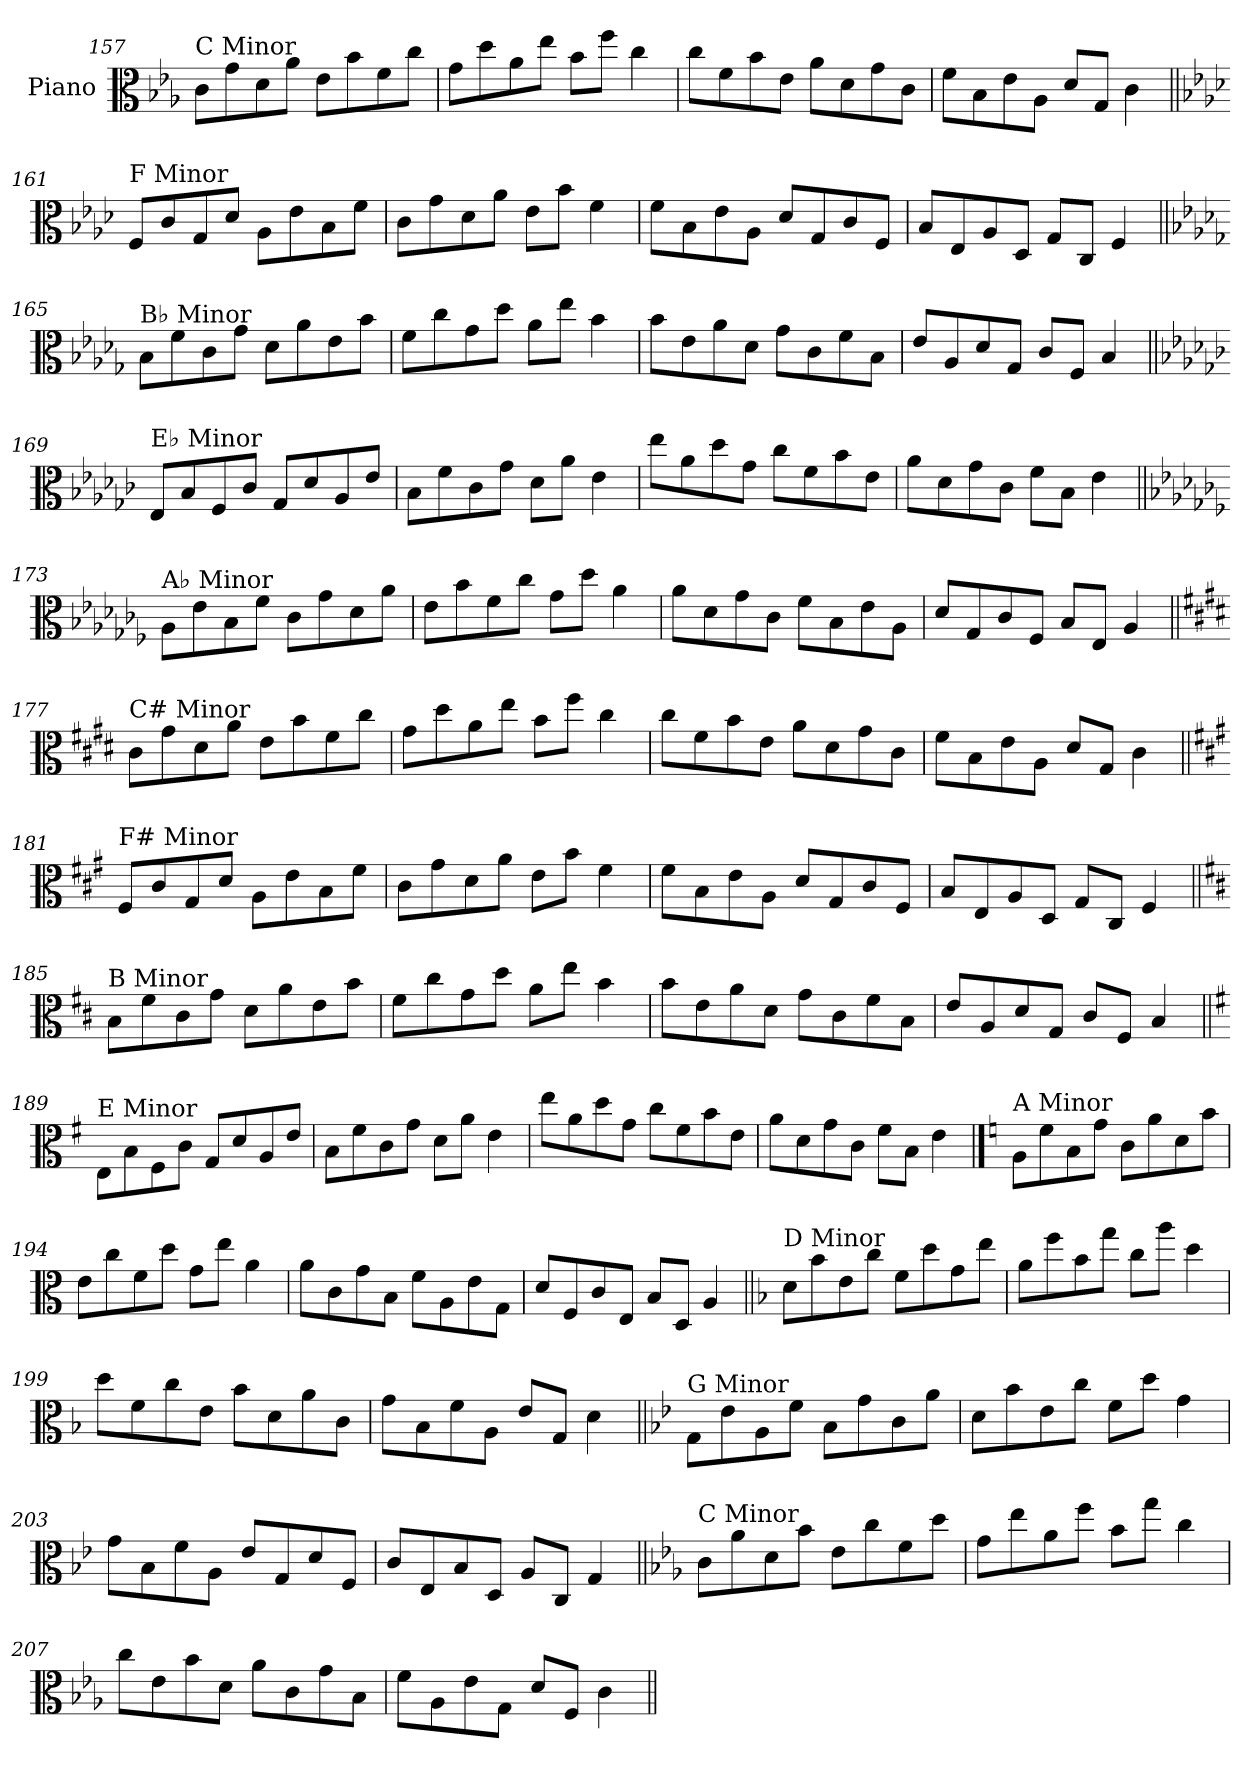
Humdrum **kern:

**kern
*part1
*staff1
*I"Piano
*I'Pno.
!!LO:LB:g=z
*clefC3
*k[b-e-a-]
=157
!LO:TX:a:t=C Minor
8c\L
8g\
8d\
8a-\J
8e-\L
8b-\
8f\
8cc\J
=158
8g\L
8dd\
8a-\
8ee-\J
8b-\L
8ff\J
4cc\
=159
8cc\L
8f\
8b-\
8e-\J
8a-\L
8d\
8g\
8c\J
=160
8f\L
8B-\
8e-\
8A-\J
8d/L
8G/J
4c\
!!LO:LB:g=z
=161||
*k[b-e-a-d-]
!LO:TX:a:t=F Minor
8F/L
8c/
8G/
8d-/J
8A-\L
8e-\
8B-\
8f\J
=162
8c\L
8g\
8d-\
8a-\J
8e-\L
8b-\J
4f\
=163
8f\L
8B-\
8e-\
8A-\J
8d-/L
8G/
8c/
8F/J
=164
8B-/L
8E-/
8A-/
8D-/J
8G/L
8C/J
4F/
!!LO:LB:g=z
=165||
*k[b-e-a-d-g-]
!LO:TX:a:t=B♭ Minor
8B-\L
8f\
8c\
8g-\J
8d-\L
8a-\
8e-\
8b-\J
=166
8f\L
8cc\
8g-\
8dd-\J
8a-\L
8ee-\J
4b-\
=167
8b-\L
8e-\
8a-\
8d-\J
8g-\L
8c\
8f\
8B-\J
=168
8e-/L
8A-/
8d-/
8G-/J
8c/L
8F/J
4B-/
!!LO:PB:g=z
=169||
*k[b-e-a-d-g-c-]
!LO:TX:a:t=E♭ Minor
8E-/L
8B-/
8F/
8c-/J
8G-/L
8d-/
8A-/
8e-/J
=170
8B-\L
8f\
8c-\
8g-\J
8d-\L
8a-\J
4e-\
=171
8ee-\L
8a-\
8dd-\
8g-\J
8cc-\L
8f\
8b-\
8e-\J
=172
8a-\L
8d-\
8g-\
8c-\J
8f\L
8B-\J
4e-\
!!LO:LB:g=z
=173||
*k[b-e-a-d-g-c-f-]
!LO:TX:a:t=A♭ Minor
8A-\L
8e-\
8B-\
8f-\J
8c-\L
8g-\
8d-\
8a-\J
=174
8e-\L
8b-\
8f-\
8cc-\J
8g-\L
8dd-\J
4a-\
=175
8a-\L
8d-\
8g-\
8c-\J
8f-\L
8B-\
8e-\
8A-\J
=176
8d-/L
8G-/
8c-/
8F-/J
8B-/L
8E-/J
4A-/
!!LO:LB:g=z
=177||
*k[f#c#g#d#]
!LO:TX:a:t=C# Minor
8c#\L
8g#\
8d#\
8a\J
8e\L
8b\
8f#\
8cc#\J
=178
8g#\L
8dd#\
8a\
8ee\J
8b\L
8ff#\J
4cc#\
=179
8cc#\L
8f#\
8b\
8e\J
8a\L
8d#\
8g#\
8c#\J
=180
8f#\L
8B\
8e\
8A\J
8d#/L
8G#/J
4c#\
!!LO:LB:g=z
=181||
*k[f#c#g#]
!LO:TX:a:t=F# Minor
8F#/L
8c#/
8G#/
8d/J
8A\L
8e\
8B\
8f#\J
=182
8c#\L
8g#\
8d\
8a\J
8e\L
8b\J
4f#\
=183
8f#\L
8B\
8e\
8A\J
8d/L
8G#/
8c#/
8F#/J
=184
8B/L
8E/
8A/
8D/J
8G#/L
8C#/J
4F#/
!!LO:LB:g=z
=185||
*k[f#c#]
!LO:TX:a:t=B Minor
8B\L
8f#\
8c#\
8g\J
8d\L
8a\
8e\
8b\J
=186
8f#\L
8cc#\
8g\
8dd\J
8a\L
8ee\J
4b\
=187
8b\L
8e\
8a\
8d\J
8g\L
8c#\
8f#\
8B\J
=188
8e/L
8A/
8d/
8G/J
8c#/L
8F#/J
4B/
!!LO:LB:g=z
=189||
*k[f#]
!LO:TX:a:t=E Minor
8E\L
8B\
8F#\
8c\J
8G/L
8d/
8A/
8e/J
=190
8B\L
8f#\
8c\
8g\J
8d\L
8a\J
4e\
=191
8ee\L
8a\
8dd\
8g\J
8cc\L
8f#\
8b\
8e\J
=192
8a\L
8d\
8g\
8c\J
8f#\L
8B\J
4e\
!!LO:PB:g=z
==193
*k[]
!LO:TX:a:t=A Minor
8A\L
8f\
8B\
8g\J
8c\L
8a\
8d\
8b\J
=194
8e\L
8cc\
8f\
8dd\J
8g\L
8ee\J
4a\
=195
8a\L
8c\
8g\
8B\J
8f\L
8A\
8e\
8G\J
=196
8d/L
8F/
8c/
8E/J
8B/L
8D/J
4A/
!!LO:LB:g=z
=197||
*k[b-]
!LO:TX:a:t=D Minor
8d\L
8b-\
8e\
8cc\J
8f\L
8dd\
8g\
8ee\J
=198
8a\L
8ff\
8b-\
8gg\J
8cc\L
8aa\J
4dd\
=199
8dd\L
8f\
8cc\
8e\J
8b-\L
8d\
8a\
8c\J
=200
8g\L
8B-\
8f\
8A\J
8e/L
8G/J
4d\
!!LO:LB:g=z
=201||
*k[b-e-]
!LO:TX:a:t=G Minor
8G\L
8e-\
8A\
8f\J
8B-\L
8g\
8c\
8a\J
=202
8d\L
8b-\
8e-\
8cc\J
8f\L
8dd\J
4g\
=203
8g\L
8B-\
8f\
8A\J
8e-/L
8G/
8d/
8F/J
=204
8c/L
8E-/
8B-/
8D/J
8A/L
8C/J
4G/
!!LO:LB:g=z
=205||
*k[b-e-a-]
!LO:TX:a:t=C Minor
8c\L
8a-\
8d\
8b-\J
8e-\L
8cc\
8f\
8dd\J
=206
8g\L
8ee-\
8a-\
8ff\J
8b-\L
8gg\J
4cc\
=207
8cc\L
8e-\
8b-\
8d\J
8a-\L
8c\
8g\
8B-\J
=208
8f\L
8A-\
8e-\
8G\J
8d/L
8F/J
4c\
=||
*-
